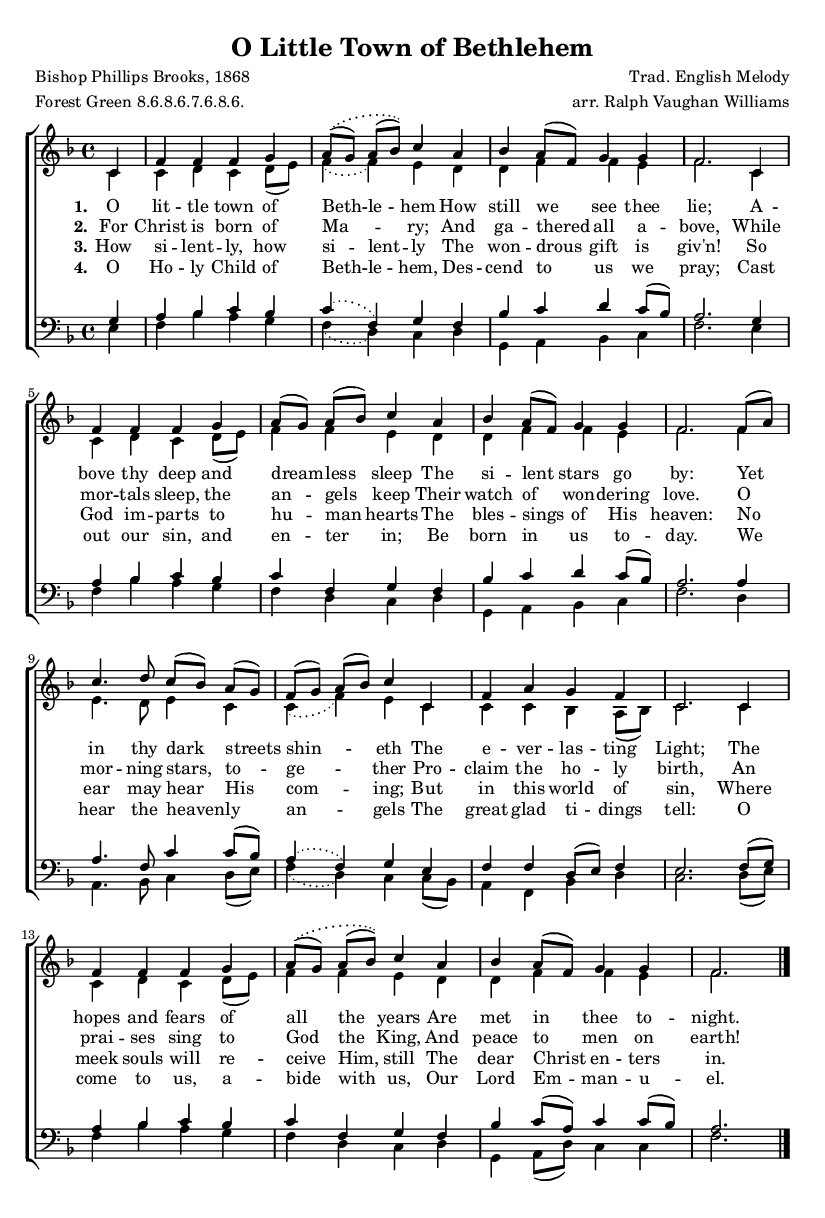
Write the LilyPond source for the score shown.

\header {
  filename = "o_little_town_2.ly"
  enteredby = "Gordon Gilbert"
  composer = "Trad. English Melody"
  arranger = "arr. Ralph Vaughan Williams"
  poet = "Bishop Phillips Brooks, 1868"
  date=""
  title = "O Little Town of Bethlehem"
  toc_as = "O Little Town of Bethlehem (Forest Green)"
  % index_as = "O Little Town of Bethlehem!Forest Green"
  metre = "Forest Green 8.6.8.6.7.6.8.6."
  meter = \metre
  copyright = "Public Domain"
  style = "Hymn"
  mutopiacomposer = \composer
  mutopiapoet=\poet
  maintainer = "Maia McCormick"
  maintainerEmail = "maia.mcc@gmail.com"
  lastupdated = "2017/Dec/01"
}

\version "2.14.2"

\include "header.ly"

global= {
  \preamble
    \time 4/4
    \set Timing.beamExceptions = #'()
    \set Timing.baseMoment = #(ly:make-moment 1/4)

    \key g \major

    \partial 4
}

sop = \context Voice = "sop"    {
    \voiceOne
    \phrasingSlurDotted
	d'4 | g' g' g' a' | b'8\(( a') b'( c'')\) d''4 b' |
	c'' b'8( g') a'4 a' | g'2. d'4 |
	g' g' g' a' | b'8( a') b'( c'') d''4 b' |
	c'' b'8( g') a'4 a' g'2. g'8( b') |
	d''4. e''8 d''( c'') b'( a') | g'( a') b'( c'') d''4 d' |
	g' b' a' g' | d'2. d'4 |
	g' g' g' a' | b'8\(( a') b'( c'')\) d''4 b' |
	c'' b'8( g') a'4 a' | g'2. \bar "|."

}

alto=\context Voice = "alto"   {
    \voiceTwo
	d'4 | d' e' d' e'8( fis') | \slurDotted g'4( g') fis' \slurSolid e' |
	e' g' g' fis' | g'2. d'4 |
	d' e' d' e'8( fis') | g'4 g' fis' e' |
	e' g' g' fis' | g'2. \slurDotted g'4 |
	fis'4. e'8 fis'4 d' | d'( g') fis' \slurSolid d'4 |
	d' d' c' b8( c') | d'2. d'4 |
	d' e' d' e'8( fis') | g'4 g' fis' e' |
	e' g' g' fis' | g'2.
}

tenor = \context Voice = "tenor"   {
    \voiceOne
    \slurDotted
	a4 | b c' d' c' | d'( g) a \slurSolid g |
	c' d' e' d'8( c') | b2. a4 |
	b c' d' c' | d' g a g |
	c' d' e' d'8( c') | b2. b4 |
	b4. g8 d'4 d'8( c') | \slurDotted b4( g) a \slurSolid fis4 |
	g g e8( fis) g4 | fis2. g8( a) |
	b4 c' d' c' | d' g a g |
	c' d'8( b) d'4 d'8( c') | b2.
}

bass = \context Voice = "bass"   {
    \voiceTwo
    \slurDotted
	fis4 | g c' b a | g( e) d \slurSolid e |
	a, b, c d | g2. fis4 |
	g c' b a | g e d e |
	a, b, c d | g2. e4 |
	b,4. c8 d4 e8( fis) | \slurDotted g4( e) d \slurSolid d8( c) |
	b,4 g, c e | d2. e8( fis) |
	g4 c' b a | g e d e |
	a, b,8( e) d4 d g2.
}
accomp=\chordmode {

}



stanzaa = \lyricmode {
	O lit -- tle town of Beth -- le -- hem
	How still we see thee lie;
	A -- bove thy deep and dream -- less sleep
	The si -- lent stars go by:
	Yet in thy dark streets shin -- _ eth
	The e -- ver -- las -- ting Light;
	The hopes and fears of all the years
	Are met in thee to -- night.
}

stanzab = \lyricmode {
	For Christ is born of Ma -- _ ry;
	And ga -- thered all a -- bove,
	While mor -- tals sleep, the an -- gels keep
	Their watch of won -- dering love.
	O mor -- ning stars, to -- ge -- _ ther
	Pro -- claim the ho -- ly birth,
	An prai -- ses sing to God the King,
	And peace to men on earth!
}

stanzac = \lyricmode {
	How si -- lent -- ly, how si -- lent -- ly
	The won -- drous gift is giv'n!
	So God im -- parts to hu -- man hearts
	The bles -- sings of His heaven:
	No ear may hear His com -- _ ing;
	But in this world of sin,
	Where meek souls will re -- ceive Him, still
	The dear Christ en -- ters in.
}

stanzad = \lyricmode {
	O Ho -- ly Child of Beth -- le -- hem,
	Des -- cend to us we pray;
	Cast out our sin, and en -- ter in;
	Be born in us to -- day.
	We hear the heaven -- ly an -- _ gels
	The great glad ti -- dings tell:
	O come to us, a -- bide with us,
	Our Lord Em -- man -- u -- el.
}
stanzae = \lyricmode {

}
stanzaf = \lyricmode {

}

\score {    \transpose g f
	   \context ChoirStaff <<
	       \context ChordNames \accomp
		 \unset ChoirStaff.melismaBusyProperties
		\context Staff ="upper"  { \clef "G" <<
			\global
			\sop
			\alto
		>>}

		\lyricsto "sop" \context Lyrics = "stanza-1" {
			\set stanza = "1."
				\stanzaa }
		\lyricsto "sop" \context Lyrics = "stanza-2" {
			\set stanza = "2."
				\stanzab }
		\lyricsto "sop" \context Lyrics = "stanza-3" {
			\set stanza = "3."
				\stanzac }
		\lyricsto "sop" \context Lyrics = "stanza-4" {
			\set stanza = "4."
				\stanzad }
	%	\lyricsto "sop" \context Lyrics = "stanza-5" {
	%		\set stanza = "5."
	%			\stanzae }
	%	\lyricsto "sop" \context Lyrics = "stanza-6" {
	%		\set stanza = "6."
	%			\stanzaf }
		\context Staff = "lower"  { \clef "F"<<
			\global
			\tenor
			\bass
		>>}
	>>
}

